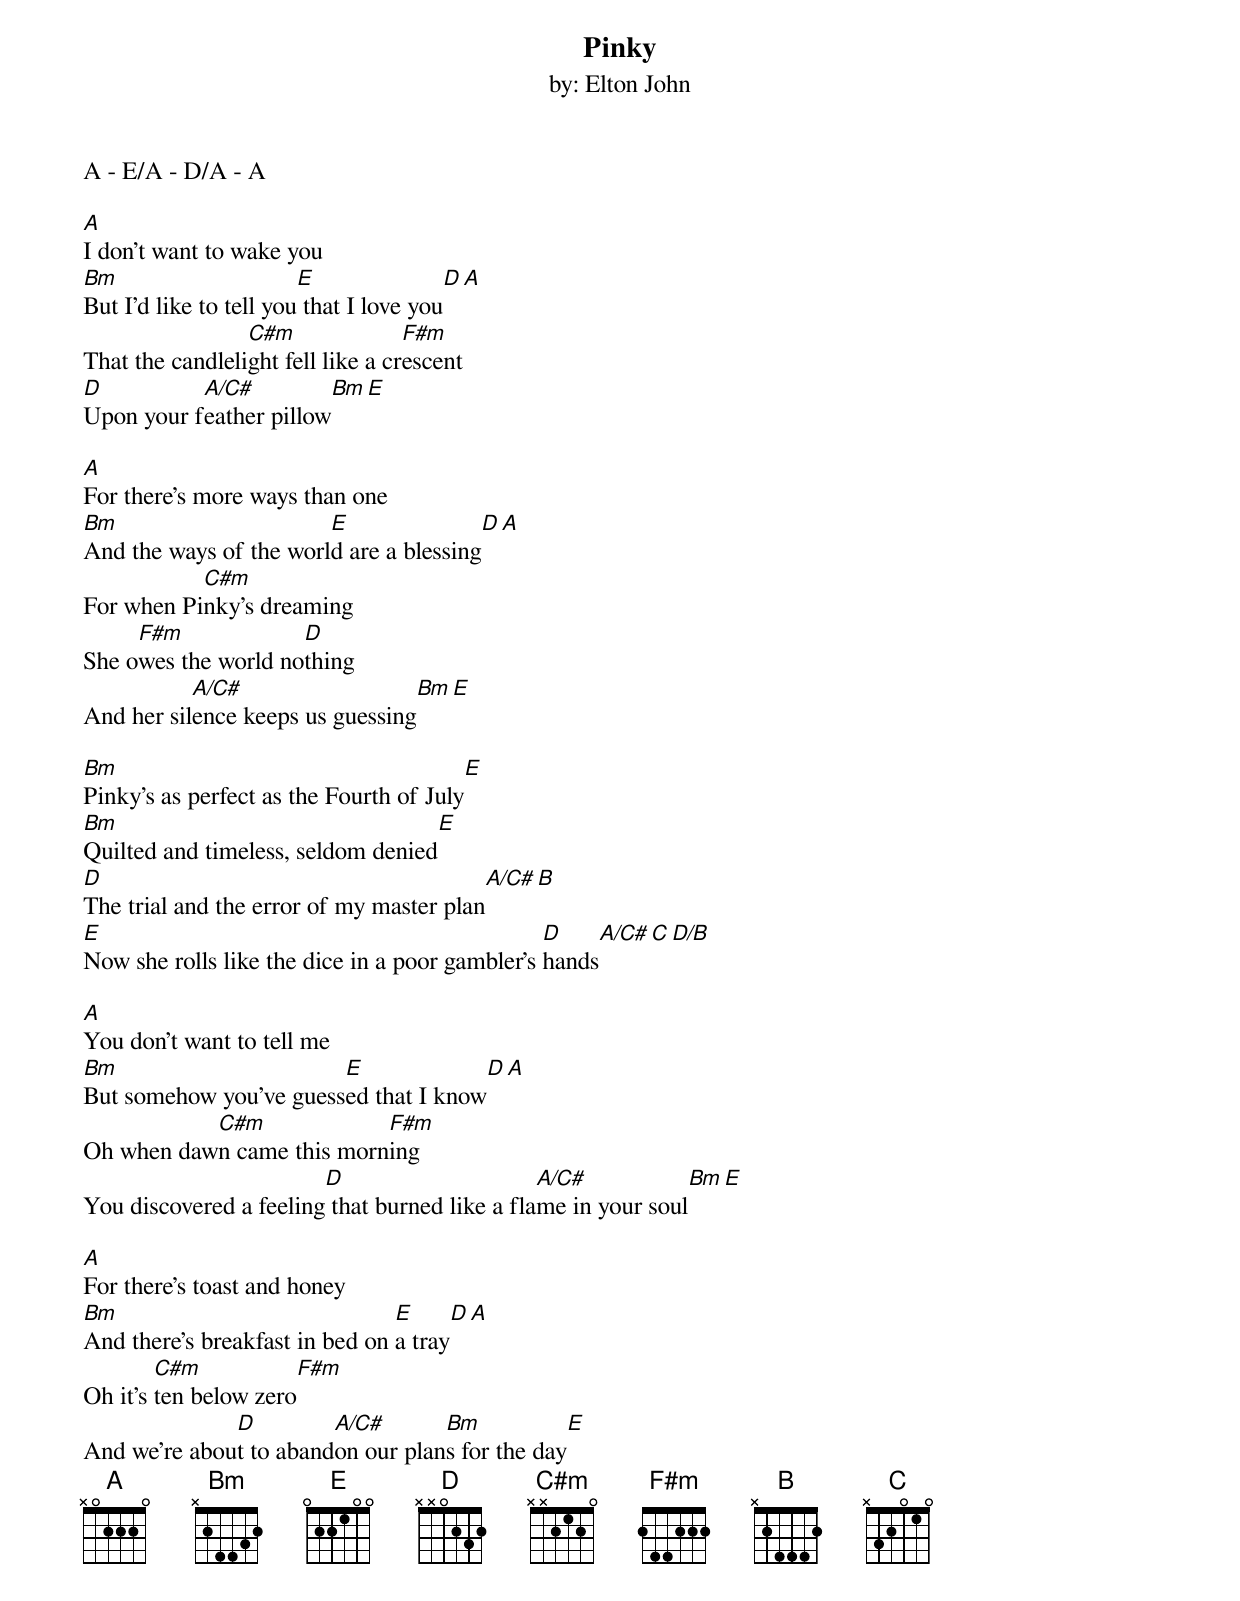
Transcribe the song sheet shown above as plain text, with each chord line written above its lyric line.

Pinky
by: Elton John

A - E/A - D/A - A

A
I don't want to wake you
Bm			E	         D	  A
But I'd like to tell you that I love you
		 C#m		   F#m
That the candlelight fell like a crescent
D          A/C# 	      Bm  E
Upon your feather pillow

A
For there's more ways than one
Bm			E	         D	  A
And the ways of the world are a blessing
	   C#m
For when Pinky's dreaming
     F#m             D
She owes the world nothing
           A/C# 	             Bm  E
And her silence keeps us guessing

Bm					E
Pinky's as perfect as the Fourth of July
Bm					E
Quilted and timeless, seldom denied
D					 A/C#   B
The trial and the error of my master plan
E						D		 A/C#	   C   D/B
Now she rolls like the dice in a poor gambler's hands

A
You don't want to tell me
Bm			E	         D	  A
But somehow you've guessed that I know
	   C#m             F#m
Oh when dawn came this morning
			D                      A/C# 	          Bm  E
You discovered a feeling that burned like a flame in your soul

A
For there's toast and honey
Bm				E		D  A
And there's breakfast in bed on a tray
	C#m		F#m
Oh it's ten below zero
	      D		A/C#	   Bm			E
And we're about to abandon our plans for the day
